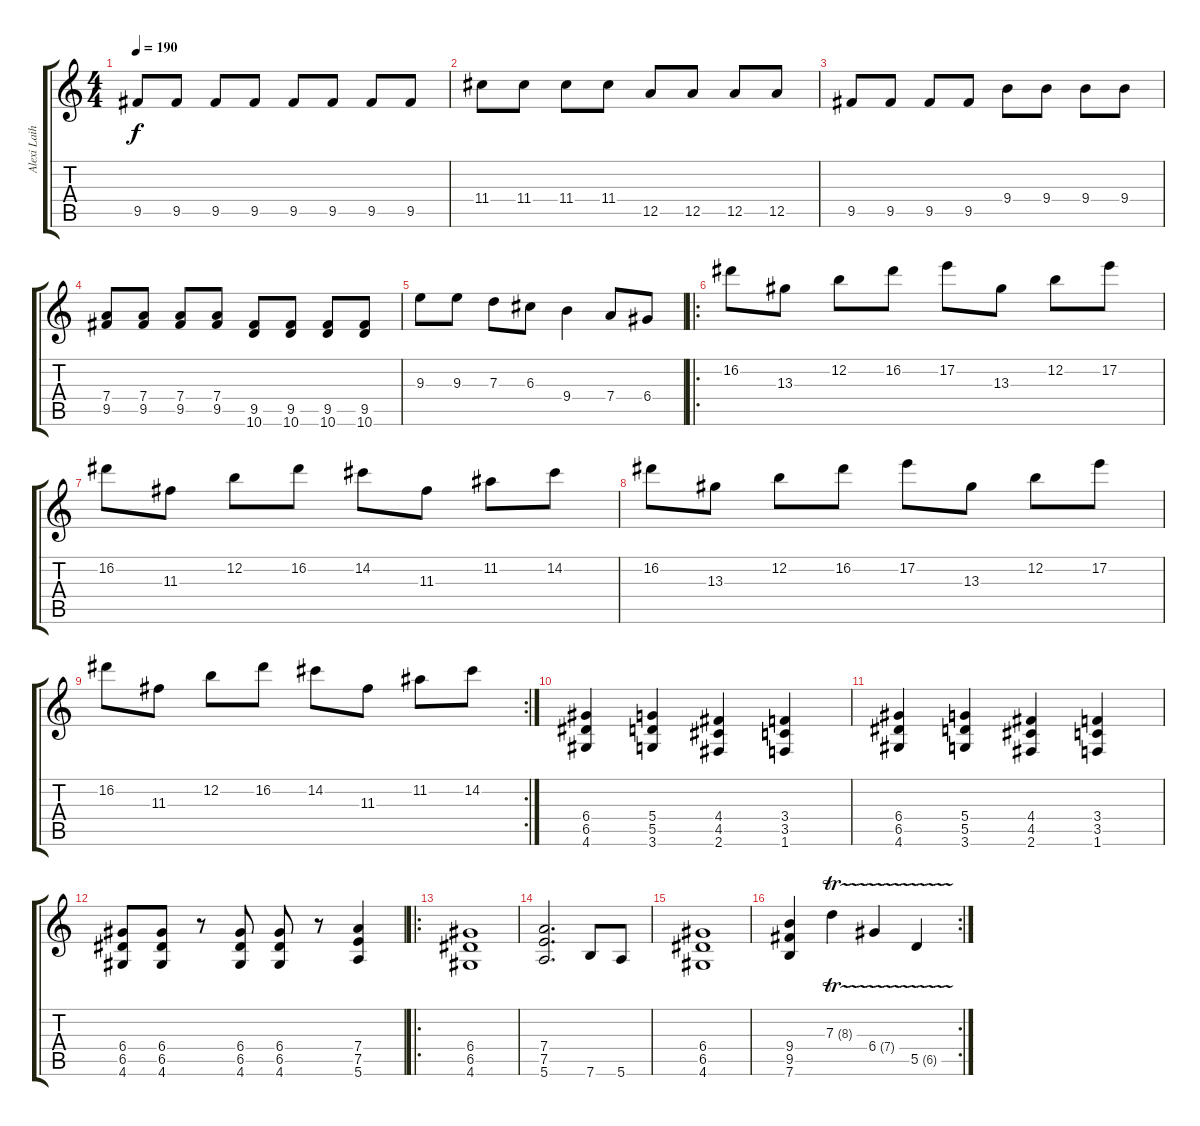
\track ("Alexi Laiho" "Alexi Laih") {instrument distortionguitar}
\staff {score tabs}
\tuning (E4 B3 G3 D3 A2 E2) {hide}
\ts (4 4)
\tempo 190
\clef g2
\ks c
9.5.8{dy f} 9.5.8 9.5.8 9.5.8 9.5.8 9.5.8 9.5.8 9.5.8 |
11.4.8 11.4.8 11.4.8 11.4.8 12.5.8 12.5.8 12.5.8 12.5.8 |
9.5.8 9.5.8 9.5.8 9.5.8 9.4.8 9.4.8 9.4.8 9.4.8 |
(7.4 9.5).8 (7.4 9.5).8 (7.4 9.5).8 (7.4 9.5).8 (9.5 10.6).8 (9.5 10.6).8 (9.5 10.6).8 (9.5 10.6).8 |
9.3.8 9.3.8 7.3.8 6.3.8 9.4.4 7.4.8 6.4.8 |
\ro
16.2.8 13.3.8 12.2.8 16.2.8 17.2.8 13.3.8 12.2.8 17.2.8 |
16.2.8 11.3.8 12.2.8 16.2.8 14.2.8 11.3.8 11.2.8 14.2.8 |
16.2.8 13.3.8 12.2.8 16.2.8 17.2.8 13.3.8 12.2.8 17.2.8 |
\rc 2
16.2.8 11.3.8 12.2.8 16.2.8 14.2.8 11.3.8 11.2.8 14.2.8 |
(6.4 6.5 4.6).4 (5.4 5.5 3.6).4 (4.4 4.5 2.6).4 (3.4 3.5 1.6).4 |
(6.4 6.5 4.6).4 (5.4 5.5 3.6).4 (4.4 4.5 2.6).4 (3.4 3.5 1.6).4 |
(6.4 6.5 4.6).8 (6.4 6.5 4.6).8 r.8 (6.4 6.5 4.6).8 (6.4 6.5 4.6).8 r.8 (7.4 7.5 5.6).4 |
\ro
(6.4 6.5 4.6).1 |
(7.4 7.5 5.6).2{d} 7.6.8 5.6.8 |
(6.4 6.5 4.6).1 |
\rc 2
(9.4 9.5 7.6).4 7.3{tr (8 32)}.4 6.4{tr (7 32)}.4 5.5{tr (6 32)}.4
